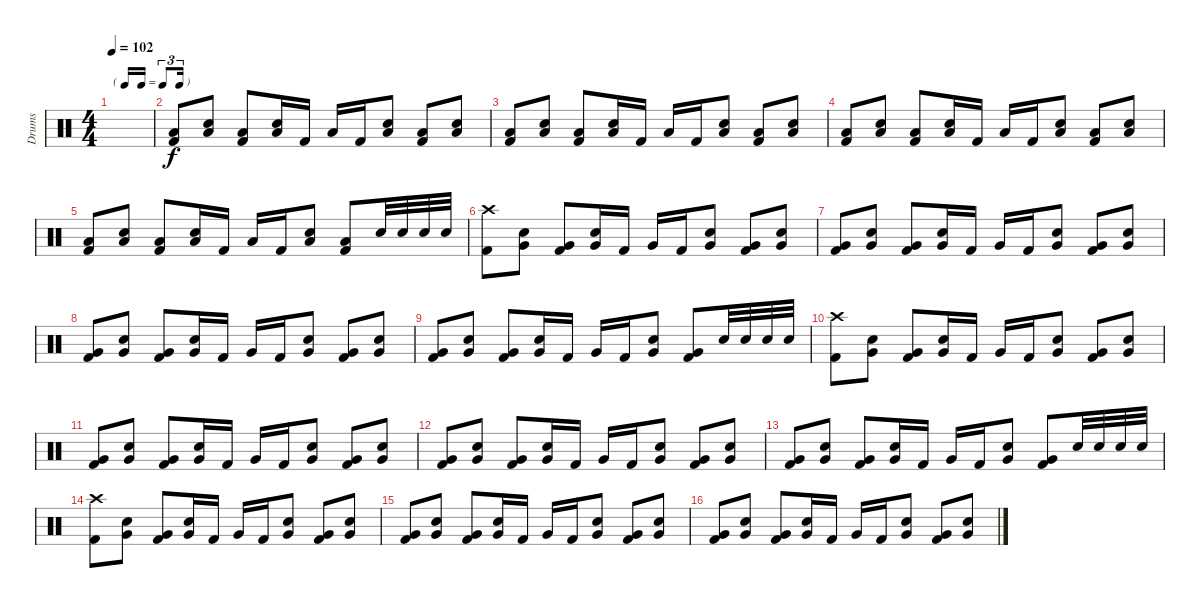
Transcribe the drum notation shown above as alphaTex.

\track ("Drums" "Drums") {instrument percussion bank 255}
\staff {score}
\articulation defaults
\ts (4 4)
\tf triplet16th
\tempo 102
\clef neutral
\ks c
|
("Low Tom (hit)" "Kick (hit) 2").8 ("Low Tom (hit)" "Snare (hit) 2").8 ("Low Tom (hit)" "Kick (hit) 2").8 ("Low Tom (hit)" "Snare (hit) 2").16 "Kick (hit) 2".16 "Low Tom (hit)".16 "Kick (hit) 2".16 ("Low Tom (hit)" "Snare (hit) 2").8 ("Low Tom (hit)" "Kick (hit) 2").8 ("Low Tom (hit)" "Snare (hit) 2").8 |
("Low Tom (hit)" "Kick (hit) 2").8 ("Low Tom (hit)" "Snare (hit) 2").8 ("Low Tom (hit)" "Kick (hit) 2").8 ("Low Tom (hit)" "Snare (hit) 2").16 "Kick (hit) 2".16 "Low Tom (hit)".16 "Kick (hit) 2".16 ("Low Tom (hit)" "Snare (hit) 2").8 ("Low Tom (hit)" "Kick (hit) 2").8 ("Low Tom (hit)" "Snare (hit) 2").8 |
("Low Tom (hit)" "Kick (hit) 2").8 ("Low Tom (hit)" "Snare (hit) 2").8 ("Low Tom (hit)" "Kick (hit) 2").8 ("Low Tom (hit)" "Snare (hit) 2").16 "Kick (hit) 2".16 "Low Tom (hit)".16 "Kick (hit) 2".16 ("Low Tom (hit)" "Snare (hit) 2").8 ("Low Tom (hit)" "Kick (hit) 2").8 ("Low Tom (hit)" "Snare (hit) 2").8 |
("Low Tom (hit)" "Kick (hit) 2").8 ("Low Tom (hit)" "Snare (hit) 2").8 ("Low Tom (hit)" "Kick (hit) 2").8 ("Low Tom (hit)" "Snare (hit) 2").16 "Kick (hit) 2".16 "Low Tom (hit)".16 "Kick (hit) 2".16 ("Low Tom (hit)" "Snare (hit) 2").8 ("Low Tom (hit)" "Kick (hit) 2").8 "Snare (hit) 2".32 "Snare (hit) 2".32 "Snare (hit) 2".32 "Snare (hit) 2".32 |
("Crash high (hit)" "Kick (hit) 2").8 ("Very Low Tom (hit)" "Snare (hit) 2").8 ("Very Low Tom (hit)" "Kick (hit) 2").8 ("Very Low Tom (hit)" "Snare (hit) 2").16 "Kick (hit) 2".16 "Very Low Tom (hit)".16 "Kick (hit) 2".16 ("Very Low Tom (hit)" "Snare (hit) 2").8 ("Very Low Tom (hit)" "Kick (hit) 2").8 ("Very Low Tom (hit)" "Snare (hit) 2").8 |
("Very Low Tom (hit)" "Kick (hit) 2").8 ("Very Low Tom (hit)" "Snare (hit) 2").8 ("Very Low Tom (hit)" "Kick (hit) 2").8 ("Very Low Tom (hit)" "Snare (hit) 2").16 "Kick (hit) 2".16 "Very Low Tom (hit)".16 "Kick (hit) 2".16 ("Very Low Tom (hit)" "Snare (hit) 2").8 ("Very Low Tom (hit)" "Kick (hit) 2").8 ("Very Low Tom (hit)" "Snare (hit) 2").8 |
("Very Low Tom (hit)" "Kick (hit) 2").8 ("Very Low Tom (hit)" "Snare (hit) 2").8 ("Very Low Tom (hit)" "Kick (hit) 2").8 ("Very Low Tom (hit)" "Snare (hit) 2").16 "Kick (hit) 2".16 "Very Low Tom (hit)".16 "Kick (hit) 2".16 ("Very Low Tom (hit)" "Snare (hit) 2").8 ("Very Low Tom (hit)" "Kick (hit) 2").8 ("Very Low Tom (hit)" "Snare (hit) 2").8 |
("Very Low Tom (hit)" "Kick (hit) 2").8 ("Very Low Tom (hit)" "Snare (hit) 2").8 ("Very Low Tom (hit)" "Kick (hit) 2").8 ("Very Low Tom (hit)" "Snare (hit) 2").16 "Kick (hit) 2".16 "Very Low Tom (hit)".16 "Kick (hit) 2".16 ("Very Low Tom (hit)" "Snare (hit) 2").8 ("Very Low Tom (hit)" "Kick (hit) 2").8 "Snare (hit) 2".32 "Snare (hit) 2".32 "Snare (hit) 2".32 "Snare (hit) 2".32 |
("Crash high (hit)" "Kick (hit) 2").8 ("Very Low Tom (hit)" "Snare (hit) 2").8 ("Very Low Tom (hit)" "Kick (hit) 2").8 ("Very Low Tom (hit)" "Snare (hit) 2").16 "Kick (hit) 2".16 "Very Low Tom (hit)".16 "Kick (hit) 2".16 ("Very Low Tom (hit)" "Snare (hit) 2").8 ("Very Low Tom (hit)" "Kick (hit) 2").8 ("Very Low Tom (hit)" "Snare (hit) 2").8 |
("Very Low Tom (hit)" "Kick (hit) 2").8 ("Very Low Tom (hit)" "Snare (hit) 2").8 ("Very Low Tom (hit)" "Kick (hit) 2").8 ("Very Low Tom (hit)" "Snare (hit) 2").16 "Kick (hit) 2".16 "Very Low Tom (hit)".16 "Kick (hit) 2".16 ("Very Low Tom (hit)" "Snare (hit) 2").8 ("Very Low Tom (hit)" "Kick (hit) 2").8 ("Very Low Tom (hit)" "Snare (hit) 2").8 |
("Very Low Tom (hit)" "Kick (hit) 2").8 ("Very Low Tom (hit)" "Snare (hit) 2").8 ("Very Low Tom (hit)" "Kick (hit) 2").8 ("Very Low Tom (hit)" "Snare (hit) 2").16 "Kick (hit) 2".16 "Very Low Tom (hit)".16 "Kick (hit) 2".16 ("Very Low Tom (hit)" "Snare (hit) 2").8 ("Very Low Tom (hit)" "Kick (hit) 2").8 ("Very Low Tom (hit)" "Snare (hit) 2").8 |
("Very Low Tom (hit)" "Kick (hit) 2").8 ("Very Low Tom (hit)" "Snare (hit) 2").8 ("Very Low Tom (hit)" "Kick (hit) 2").8 ("Very Low Tom (hit)" "Snare (hit) 2").16 "Kick (hit) 2".16 "Very Low Tom (hit)".16 "Kick (hit) 2".16 ("Very Low Tom (hit)" "Snare (hit) 2").8 ("Very Low Tom (hit)" "Kick (hit) 2").8 "Snare (hit) 2".32 "Snare (hit) 2".32 "Snare (hit) 2".32 "Snare (hit) 2".32 |
("Crash high (hit)" "Kick (hit) 2").8 ("Very Low Tom (hit)" "Snare (hit) 2").8 ("Very Low Tom (hit)" "Kick (hit) 2").8 ("Very Low Tom (hit)" "Snare (hit) 2").16 "Kick (hit) 2".16 "Very Low Tom (hit)".16 "Kick (hit) 2".16 ("Very Low Tom (hit)" "Snare (hit) 2").8 ("Very Low Tom (hit)" "Kick (hit) 2").8 ("Very Low Tom (hit)" "Snare (hit) 2").8 |
("Very Low Tom (hit)" "Kick (hit) 2").8 ("Very Low Tom (hit)" "Snare (hit) 2").8 ("Very Low Tom (hit)" "Kick (hit) 2").8 ("Very Low Tom (hit)" "Snare (hit) 2").16 "Kick (hit) 2".16 "Very Low Tom (hit)".16 "Kick (hit) 2".16 ("Very Low Tom (hit)" "Snare (hit) 2").8 ("Very Low Tom (hit)" "Kick (hit) 2").8 ("Very Low Tom (hit)" "Snare (hit) 2").8 |
("Very Low Tom (hit)" "Kick (hit) 2").8 ("Very Low Tom (hit)" "Snare (hit) 2").8 ("Very Low Tom (hit)" "Kick (hit) 2").8 ("Very Low Tom (hit)" "Snare (hit) 2").16 "Kick (hit) 2".16 "Very Low Tom (hit)".16 "Kick (hit) 2".16 ("Very Low Tom (hit)" "Snare (hit) 2").8 ("Very Low Tom (hit)" "Kick (hit) 2").8 ("Very Low Tom (hit)" "Snare (hit) 2").8
